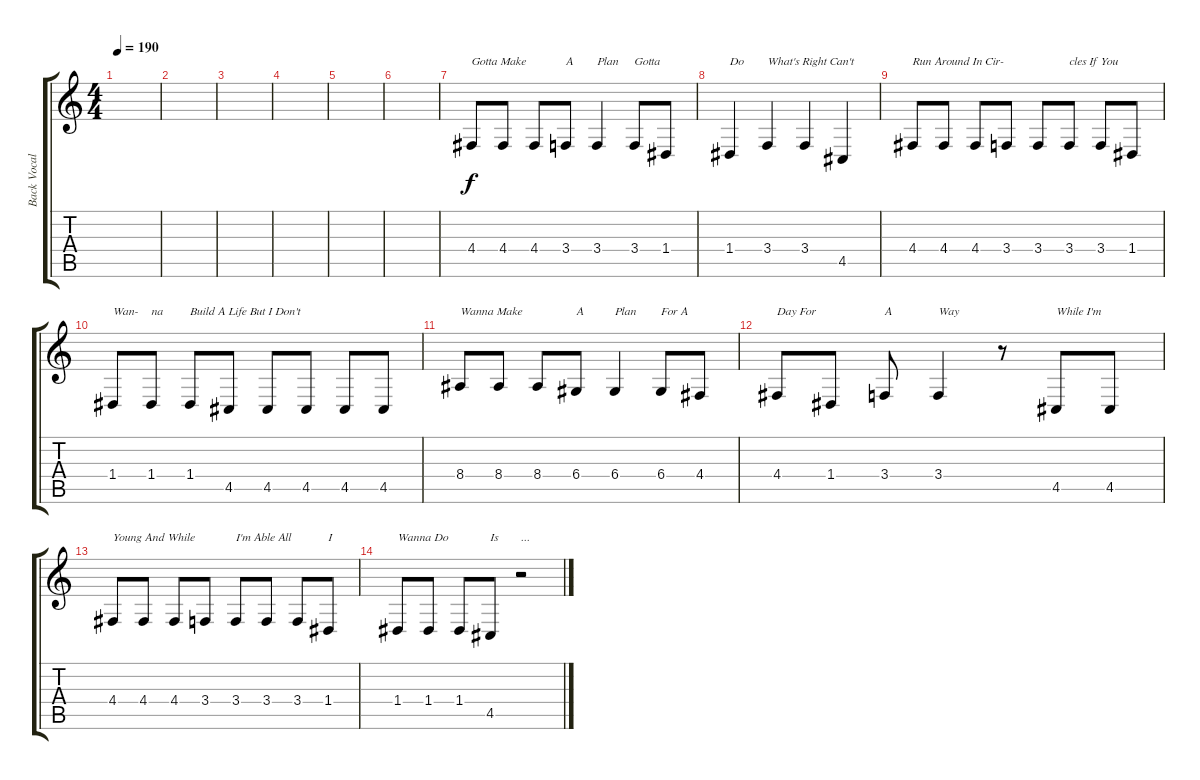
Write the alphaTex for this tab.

\track ("Back Vocals" "Back Vocal") {instrument altosax}
\staff {score tabs}
\tuning (E4 B3 G3 D3 A2 E2) {hide}
\ts (4 4)
\tempo 190
\clef g2
\ks c
|
|
|
|
|
|
4.4.8{txt "Gotta Make" dy f} 4.4.8 4.4.8 3.4.8{txt "A"} 3.4.4{txt "Plan"} 3.4.8{txt "Gotta"} 1.4.8 |
1.4.4{txt "Do"} 3.4.4{txt "What's Right Can't"} 3.4.4 4.5.4 |
4.4.8{txt "Run Around In Cir-"} 4.4.8 4.4.8 3.4.8 3.4.8 3.4.8{txt "cles If You"} 3.4.8 1.4.8 |
1.4.8{txt "Wan-"} 1.4.8{txt "na"} 1.4.8{txt "Build A Life But I Don't"} 4.5.8 4.5.8 4.5.8 4.5.8 4.5.8 |
8.4.8{txt "Wanna Make"} 8.4.8 8.4.8 6.4.8{txt "A"} 6.4.4{txt "Plan"} 6.4.8{txt "For A"} 4.4.8 |
4.4.8{txt "Day For"} 1.4.8 3.4.8{txt "A"} 3.4.4{txt "Way"} r.8 4.5.8{txt "While I'm"} 4.5.8 |
4.4.8{txt "Young And While"} 4.4.8 4.4.8 3.4.8 3.4.8{txt "I'm Able All"} 3.4.8 3.4.8 1.4.8{txt "I"} |
1.4.8{txt "Wanna Do"} 1.4.8 1.4.8 4.5.8{txt "Is"} r.2{txt "..."}
